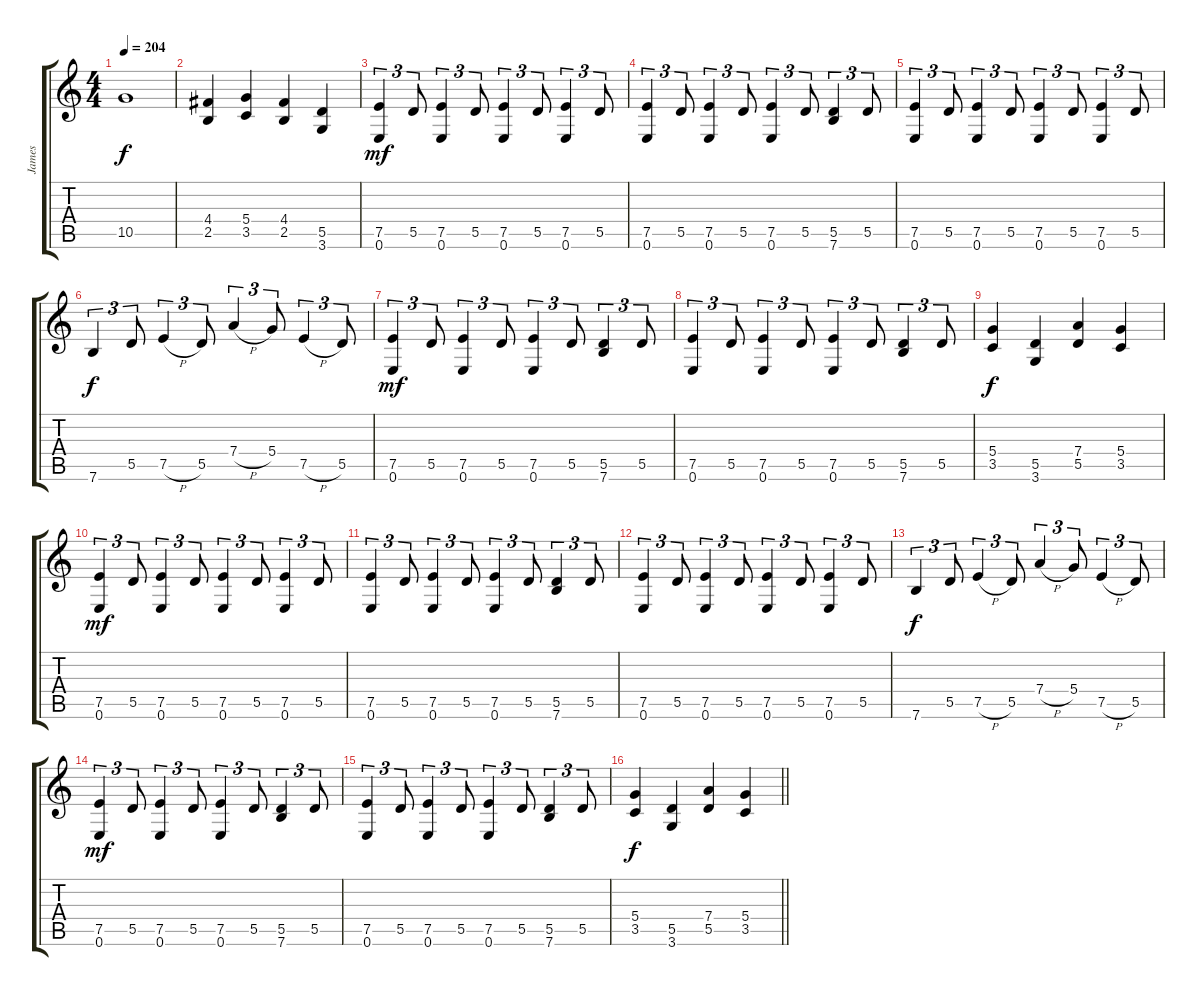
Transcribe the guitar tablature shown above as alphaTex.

\track ("James" "James") {instrument distortionguitar}
\staff {score tabs}
\tuning (E4 B3 G3 D3 A2 E2) {hide}
\ts (4 4)
\tempo 204
\clef g2
\ks c
10.5.1{dy f} |
(4.4 2.5).4 (5.4 3.5).4 (4.4 2.5).4 (5.5 3.6).4 |
(7.5 0.6).4{tu (3 2) dy mf} 5.5.8{tu (3 2)} (7.5 0.6).4{tu (3 2)} 5.5.8{tu (3 2)} (7.5 0.6).4{tu (3 2)} 5.5.8{tu (3 2)} (7.5 0.6).4{tu (3 2)} 5.5.8{tu (3 2)} |
(7.5 0.6).4{tu (3 2)} 5.5.8{tu (3 2)} (7.5 0.6).4{tu (3 2)} 5.5.8{tu (3 2)} (7.5 0.6).4{tu (3 2)} 5.5.8{tu (3 2)} (5.5 7.6).4{tu (3 2)} 5.5.8{tu (3 2)} |
(7.5 0.6).4{tu (3 2)} 5.5.8{tu (3 2)} (7.5 0.6).4{tu (3 2)} 5.5.8{tu (3 2)} (7.5 0.6).4{tu (3 2)} 5.5.8{tu (3 2)} (7.5 0.6).4{tu (3 2)} 5.5.8{tu (3 2)} |
7.6.4{tu (3 2) dy f} 5.5.8{tu (3 2)} 7.5{h}.4{tu (3 2)} 5.5.8{tu (3 2)} 7.4{h}.4{tu (3 2)} 5.4.8{tu (3 2)} 7.5{h}.4{tu (3 2)} 5.5.8{tu (3 2)} |
(7.5 0.6).4{tu (3 2) dy mf} 5.5.8{tu (3 2)} (7.5 0.6).4{tu (3 2)} 5.5.8{tu (3 2)} (7.5 0.6).4{tu (3 2)} 5.5.8{tu (3 2)} (5.5 7.6).4{tu (3 2)} 5.5.8{tu (3 2)} |
(7.5 0.6).4{tu (3 2)} 5.5.8{tu (3 2)} (7.5 0.6).4{tu (3 2)} 5.5.8{tu (3 2)} (7.5 0.6).4{tu (3 2)} 5.5.8{tu (3 2)} (5.5 7.6).4{tu (3 2)} 5.5.8{tu (3 2)} |
(5.4 3.5).4{dy f} (5.5 3.6).4 (7.4 5.5).4 (5.4 3.5).4 |
(7.5 0.6).4{tu (3 2) dy mf} 5.5.8{tu (3 2)} (7.5 0.6).4{tu (3 2)} 5.5.8{tu (3 2)} (7.5 0.6).4{tu (3 2)} 5.5.8{tu (3 2)} (7.5 0.6).4{tu (3 2)} 5.5.8{tu (3 2)} |
(7.5 0.6).4{tu (3 2)} 5.5.8{tu (3 2)} (7.5 0.6).4{tu (3 2)} 5.5.8{tu (3 2)} (7.5 0.6).4{tu (3 2)} 5.5.8{tu (3 2)} (5.5 7.6).4{tu (3 2)} 5.5.8{tu (3 2)} |
(7.5 0.6).4{tu (3 2)} 5.5.8{tu (3 2)} (7.5 0.6).4{tu (3 2)} 5.5.8{tu (3 2)} (7.5 0.6).4{tu (3 2)} 5.5.8{tu (3 2)} (7.5 0.6).4{tu (3 2)} 5.5.8{tu (3 2)} |
7.6.4{tu (3 2) dy f} 5.5.8{tu (3 2)} 7.5{h}.4{tu (3 2)} 5.5.8{tu (3 2)} 7.4{h}.4{tu (3 2)} 5.4.8{tu (3 2)} 7.5{h}.4{tu (3 2)} 5.5.8{tu (3 2)} |
(7.5 0.6).4{tu (3 2) dy mf} 5.5.8{tu (3 2)} (7.5 0.6).4{tu (3 2)} 5.5.8{tu (3 2)} (7.5 0.6).4{tu (3 2)} 5.5.8{tu (3 2)} (5.5 7.6).4{tu (3 2)} 5.5.8{tu (3 2)} |
(7.5 0.6).4{tu (3 2)} 5.5.8{tu (3 2)} (7.5 0.6).4{tu (3 2)} 5.5.8{tu (3 2)} (7.5 0.6).4{tu (3 2)} 5.5.8{tu (3 2)} (5.5 7.6).4{tu (3 2)} 5.5.8{tu (3 2)} |
\barLineRight lightlight
(5.4 3.5).4{dy f} (5.5 3.6).4 (7.4 5.5).4 (5.4 3.5).4
